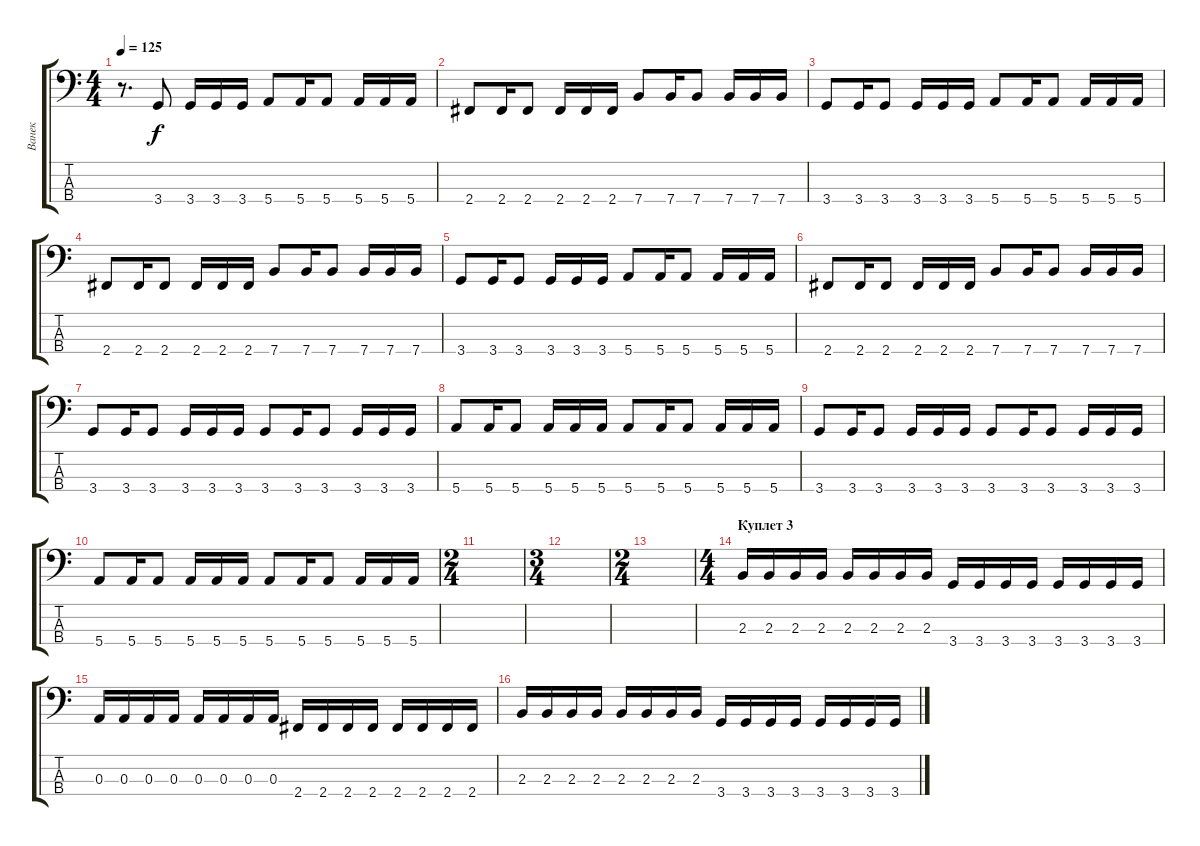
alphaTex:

\track ("Ванек" "Ванек") {instrument electricbassfinger}
\staff {score tabs}
\tuning (G2 D2 A1 E1) {hide}
\ts (4 4)
\tempo 125
\clef f4
\ks c
r.8{d dy f} 3.4.8 3.4.16 3.4.16 3.4.16 5.4.8 5.4.16 5.4.8 5.4.16 5.4.16 5.4.16 |
2.4.8 2.4.16 2.4.8 2.4.16 2.4.16 2.4.16 7.4.8 7.4.16 7.4.8 7.4.16 7.4.16 7.4.16 |
3.4.8 3.4.16 3.4.8 3.4.16 3.4.16 3.4.16 5.4.8 5.4.16 5.4.8 5.4.16 5.4.16 5.4.16 |
2.4.8 2.4.16 2.4.8 2.4.16 2.4.16 2.4.16 7.4.8 7.4.16 7.4.8 7.4.16 7.4.16 7.4.16 |
3.4.8 3.4.16 3.4.8 3.4.16 3.4.16 3.4.16 5.4.8 5.4.16 5.4.8 5.4.16 5.4.16 5.4.16 |
2.4.8 2.4.16 2.4.8 2.4.16 2.4.16 2.4.16 7.4.8 7.4.16 7.4.8 7.4.16 7.4.16 7.4.16 |
3.4.8 3.4.16 3.4.8 3.4.16 3.4.16 3.4.16 3.4.8 3.4.16 3.4.8 3.4.16 3.4.16 3.4.16 |
5.4.8 5.4.16 5.4.8 5.4.16 5.4.16 5.4.16 5.4.8 5.4.16 5.4.8 5.4.16 5.4.16 5.4.16 |
3.4.8 3.4.16 3.4.8 3.4.16 3.4.16 3.4.16 3.4.8 3.4.16 3.4.8 3.4.16 3.4.16 3.4.16 |
5.4.8 5.4.16 5.4.8 5.4.16 5.4.16 5.4.16 5.4.8 5.4.16 5.4.8 5.4.16 5.4.16 5.4.16 |
\ts (2 4)
|
\ts (3 4)
|
\ts (2 4)
|
\ts (4 4)
\section ("" "Куплет 3")
2.3.16 2.3.16 2.3.16 2.3.16 2.3.16 2.3.16 2.3.16 2.3.16 3.4.16 3.4.16 3.4.16 3.4.16 3.4.16 3.4.16 3.4.16 3.4.16 |
0.3.16 0.3.16 0.3.16 0.3.16 0.3.16 0.3.16 0.3.16 0.3.16 2.4.16 2.4.16 2.4.16 2.4.16 2.4.16 2.4.16 2.4.16 2.4.16 |
2.3.16 2.3.16 2.3.16 2.3.16 2.3.16 2.3.16 2.3.16 2.3.16 3.4.16 3.4.16 3.4.16 3.4.16 3.4.16 3.4.16 3.4.16 3.4.16
